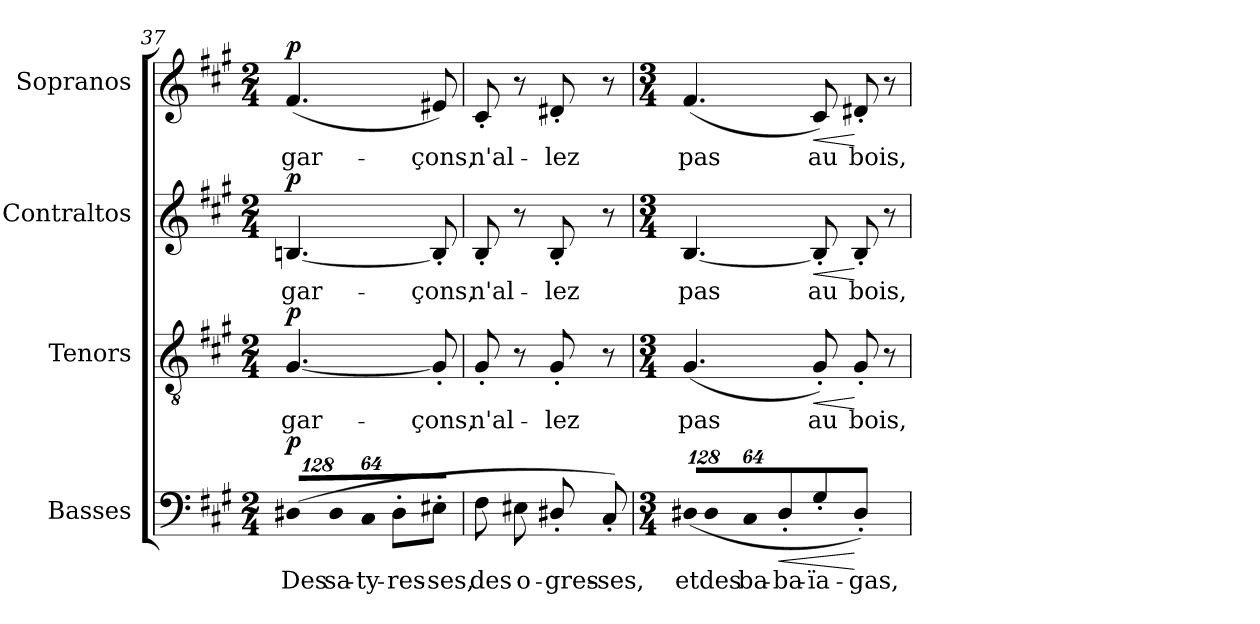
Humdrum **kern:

**kern	**text	**dynam	**kern	**text	**dynam	**kern	**text	**dynam	**kern	**text	**dynam
*part4	*part4	*part4	*part3	*part3	*part3	*part2	*part2	*part2	*part1	*part1	*part1
*staff4	*staff4	*staff4	*staff3	*staff3	*staff3	*staff2	*staff2	*staff2	*staff1	*staff1	*staff1
*I"Basses	*	*	*I"Tenors	*	*	*I"Contraltos	*	*	*I"Sopranos	*	*
*I'B.	*	*	*I'T.	*	*	*I'C.	*	*	*I'S.	*	*
!!LO:LB:g=z
*clefF4	*	*	*clefGv2	*	*	*clefG2	*	*	*clefG2	*	*
*	*	*	*ITrd7c12	*	*	*	*	*	*	*	*
*k[f#c#g#]	*	*	*k[f#c#g#]	*	*	*k[f#c#g#]	*	*	*k[f#c#g#]	*	*
*A:	*	*	*A:	*	*	*A:	*	*	*A:	*	*
*M2/4	*	*	*M2/4	*	*	*M2/4	*	*	*M2/4	*	*
*Xbrackettup	*	*	*	*	*	*	*	*	*	*	*
=37	=37	=37	=37	=37	=37	=37	=37	=37	=37	=37	=37
!LO:N:vis=8	!	!	!	!	!	!	!	!	!	!	!
!	!LO:LY:b:color=#000000	!	!	!	!	!	!	!	!	!	!
!	!	!	!	!LO:LY:b:color=#000000	!	!	!	!	!	!	!
!	!	!	!	!	!	!	!LO:LY:b:color=#000000	!	!	!	!
!	!	!	!	!	!	!	!	!	!	!LO:LY:b:color=#000000	!
(1024%85D#Xi/L	Des	p	[4.GG#i/	gar-	p	[4.Bni/	gar-	p	(4.f#i/	gar-	p
!LO:N:vis=8	!	!	!	!	!	!	!	!	!	!	!
!	!LO:LY:b:color=#000000	!	!	!	!	!	!	!	!	!	!
1024%85D#i/	sa-	.	.	.	.	.	.	.	.	.	.
!LO:N:vis=8	!	!	!	!	!	!	!	!	!	!	!
!	!LO:LY:b:color=#000000	!	!	!	!	!	!	!	!	!	!
512%43C#i/J	-ty-	.	.	.	.	.	.	.	.	.	.
!	!LO:LY:b:color=#000000	!	!	!	!	!	!	!	!	!	!
8D#'i\L	-res-	.	.	.	.	.	.	.	.	.	.
!	!LO:LY:b:color=#000000	!	!	!	!	!	!	!	!	!	!
!	!	!	!	!LO:LY:b:color=#000000	!	!	!	!	!	!	!
!	!	!	!	!	!	!	!LO:LY:b:color=#000000	!	!	!	!
!	!	!	!	!	!	!	!	!	!	!LO:LY:b:color=#000000	!
8E#X'i\J	-ses,	.	8GG#'i/]	-çons,	.	8B'i/]	-çons,	.	8e#Xi/)	-çons,	.
=38	=38	=38	=38	=38	=38	=38	=38	=38	=38	=38	=38
!	!LO:LY:b:color=#000000	!	!	!	!	!	!	!	!	!	!
!	!	!	!	!LO:LY:b:color=#000000	!	!	!	!	!	!	!
!	!	!	!	!	!	!	!LO:LY:b:color=#000000	!	!	!	!
!	!	!	!	!	!	!	!	!	!	!LO:LY:b:color=#000000	!
8F#i\	des	.	8GG#'i/	n'al-	.	8B'i/	n'al-	.	8c#'i/	n'al-	.
!	!LO:LY:b:color=#000000	!	!	!	!	!	!	!	!	!	!
8E#Xi\	o-	.	8r	.	.	8r	.	.	8r	.	.
!	!LO:LY:b:color=#000000	!	!	!	!	!	!	!	!	!	!
!	!	!	!	!LO:LY:b:color=#000000	!	!	!	!	!	!	!
!	!	!	!	!	!	!	!LO:LY:b:color=#000000	!	!	!	!
!	!	!	!	!	!	!	!	!	!	!LO:LY:b:color=#000000	!
8D#X'i/	-gres-	.	8GG#'i/	-lez	.	8B'i/	-lez	.	8d#X'i/	-lez	.
!	!LO:LY:b:color=#000000	!	!	!	!	!	!	!	!	!	!
8C#'i/)	-ses,	.	8r	.	.	8r	.	.	8r	.	.
=39	=39	=39	=39	=39	=39	=39	=39	=39	=39	=39	=39
*M3/4	*	*	*M3/4	*	*	*M3/4	*	*	*M3/4	*	*
!LO:N:vis=8	!	!	!	!	!	!	!	!	!	!	!
!	!LO:LY:b:color=#000000	!	!	!	!	!	!	!	!	!	!
!	!	!	!	!LO:LY:b:color=#000000	!	!	!	!	!	!	!
!	!	!	!	!	!	!	!LO:LY:b:color=#000000	!	!	!	!
!	!	!	!	!	!	!	!	!	!	!LO:LY:b:color=#000000	!
(1024%85D#Xi/L	et	.	(4.GG#i/	pas	.	[4.Bi/	pas	.	(4.f#i/	pas	.
!LO:N:vis=8	!	!	!	!	!	!	!	!	!	!	!
!	!LO:LY:b:color=#000000	!	!	!	!	!	!	!	!	!	!
1024%85D#i/	des	.	.	.	.	.	.	.	.	.	.
!LO:N:vis=8	!	!	!	!	!	!	!	!	!	!	!
!	!LO:LY:b:color=#000000	!	!	!	!	!	!	!	!	!	!
512%43C#i/J	ba-	.	.	.	.	.	.	.	.	.	.
!	!LO:LY:b:color=#000000	!LO:HP:b	!	!	!	!	!	!	!	!	!
8D#'i/	-ba-	<	.	.	.	.	.	.	.	.	.
!	!LO:LY:b:color=#000000	!	!	!	!	!	!	!	!	!	!
!	!	!	!	!LO:LY:b:color=#000000	!LO:HP:b	!	!	!	!	!	!
!	!	!	!	!	!	!	!LO:LY:b:color=#000000	!LO:HP:b	!	!	!
!	!	!	!	!	!	!	!	!	!	!LO:LY:b:color=#000000	!LO:HP:b
8G#'i\	-ïa-	.	8GG#'i/)	au	<	8B'i/]	au	<	8c#i/)	au	<
!	!LO:LY:b:color=#000000	!	!	!	!	!	!	!	!	!	!
!	!	!	!	!LO:LY:b:color=#000000	!	!	!	!	!	!	!
!	!	!	!	!	!	!	!LO:LY:b:color=#000000	!	!	!	!
!	!	!	!	!	!	!	!	!	!	!LO:LY:b:color=#000000	!
4D#'i/)	-gas,	[	8GG#'i/	bois,	[	8B'i/	bois,	[	8d#X'i/	bois,	[
.	.	.	8r	.	.	8r	.	.	8r	.	.
=	=	=	=	=	=	=	=	=	=	=	=
*-	*-	*-	*-	*-	*-	*-	*-	*-	*-	*-	*-
